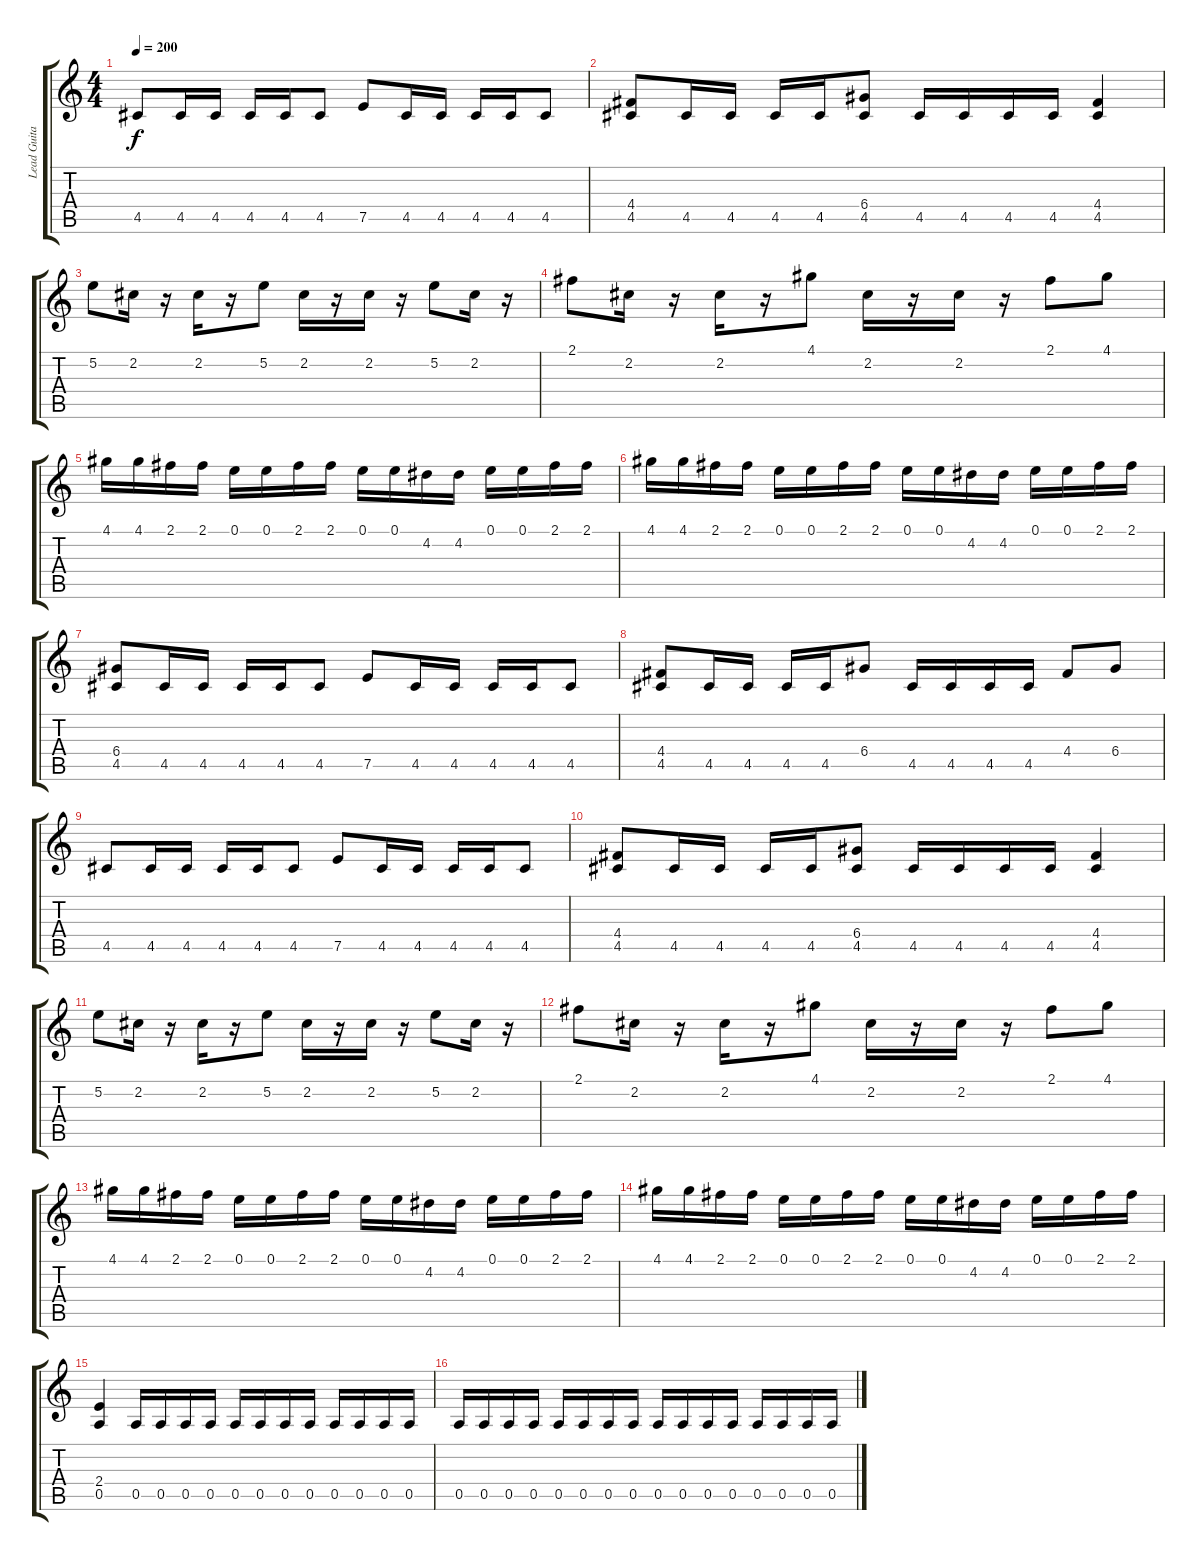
\track ("Lead Guitar" "Lead Guita") {instrument distortionguitar}
\staff {score tabs}
\tuning (E4 B3 G3 D3 A2 E2) {hide}
\ts (4 4)
\tempo 200
\clef g2
\ks c
4.5.8{dy f} 4.5.16 4.5.16 4.5.16 4.5.16 4.5.8 7.5.8 4.5.16 4.5.16 4.5.16 4.5.16 4.5.8 |
(4.4 4.5).8 4.5.16 4.5.16 4.5.16 4.5.16 (6.4 4.5).8 4.5.16 4.5.16 4.5.16 4.5.16 (4.4 4.5).4 |
5.2.8{volume 12} 2.2.16 r.16 2.2.16 r.16 5.2.8 2.2.16 r.16 2.2.16 r.16 5.2.8 2.2.16 r.16 |
2.1.8 2.2.16 r.16 2.2.16 r.16 4.1.8 2.2.16 r.16 2.2.16 r.16 2.1.8 4.1.8 |
4.1.16 4.1.16 2.1.16 2.1.16 0.1.16 0.1.16 2.1.16 2.1.16 0.1.16 0.1.16 4.2.16 4.2.16 0.1.16 0.1.16 2.1.16 2.1.16 |
4.1.16 4.1.16 2.1.16 2.1.16 0.1.16 0.1.16 2.1.16 2.1.16 0.1.16 0.1.16 4.2.16 4.2.16 0.1.16 0.1.16 2.1.16 2.1.16 |
(6.4 4.5).8 4.5.16 4.5.16 4.5.16 4.5.16 4.5.8 7.5.8 4.5.16 4.5.16 4.5.16 4.5.16 4.5.8 |
(4.4 4.5).8 4.5.16 4.5.16 4.5.16 4.5.16 6.4.8 4.5.16 4.5.16 4.5.16 4.5.16 4.4.8 6.4.8 |
4.5.8 4.5.16 4.5.16 4.5.16 4.5.16 4.5.8 7.5.8 4.5.16 4.5.16 4.5.16 4.5.16 4.5.8 |
(4.4 4.5).8 4.5.16 4.5.16 4.5.16 4.5.16 (6.4 4.5).8 4.5.16 4.5.16 4.5.16 4.5.16 (4.4 4.5).4 |
5.2.8 2.2.16 r.16 2.2.16 r.16 5.2.8 2.2.16 r.16 2.2.16 r.16 5.2.8 2.2.16 r.16 |
2.1.8 2.2.16 r.16 2.2.16 r.16 4.1.8 2.2.16 r.16 2.2.16 r.16 2.1.8 4.1.8 |
4.1.16 4.1.16 2.1.16 2.1.16 0.1.16 0.1.16 2.1.16 2.1.16 0.1.16 0.1.16 4.2.16 4.2.16 0.1.16 0.1.16 2.1.16 2.1.16 |
4.1.16 4.1.16 2.1.16 2.1.16 0.1.16 0.1.16 2.1.16 2.1.16 0.1.16 0.1.16 4.2.16 4.2.16 0.1.16 0.1.16 2.1.16 2.1.16 |
(2.4 0.5).4 0.5.16 0.5.16 0.5.16 0.5.16 0.5.16 0.5.16 0.5.16 0.5.16 0.5.16 0.5.16 0.5.16 0.5.16 |
0.5.16 0.5.16 0.5.16 0.5.16 0.5.16 0.5.16 0.5.16 0.5.16 0.5.16 0.5.16 0.5.16 0.5.16 0.5.16 0.5.16 0.5.16 0.5.16
